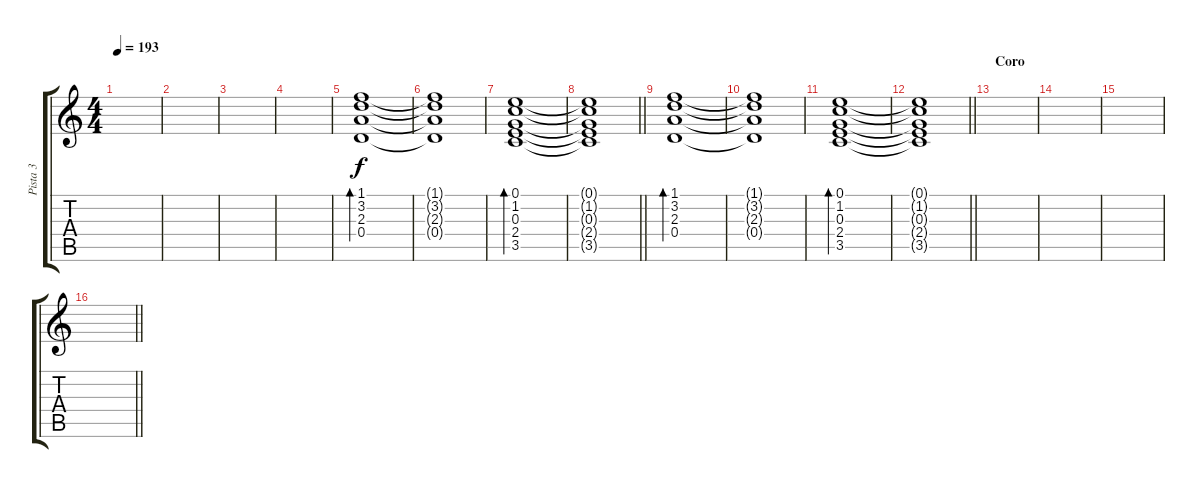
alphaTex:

\track ("Pista 3" "Pista 3") {instrument electricguitarclean}
\staff {score tabs}
\tuning (E4 B3 G3 D3 A2 E2) {hide}
\ts (4 4)
\tempo 193
\clef g2
\ks c
|
|
|
|
(1.1 3.2 2.3 0.4).1{bd 480} |
(1.1{t} 3.2{t} 2.3{t} 0.4{t}).1 |
(0.1 1.2 0.3 2.4 3.5).1{bd 480} |
\barLineRight lightlight
(0.1{t} 1.2{t} 0.3{t} 2.4{t} 3.5{t}).1 |
(1.1 3.2 2.3 0.4).1{bd 480} |
(1.1{t} 3.2{t} 2.3{t} 0.4{t}).1 |
(0.1 1.2 0.3 2.4 3.5).1{bd 480} |
\barLineRight lightlight
(0.1{t} 1.2{t} 0.3{t} 2.4{t} 3.5{t}).1 |
\section ("" "Coro")
|
|
|
\barLineRight lightlight
